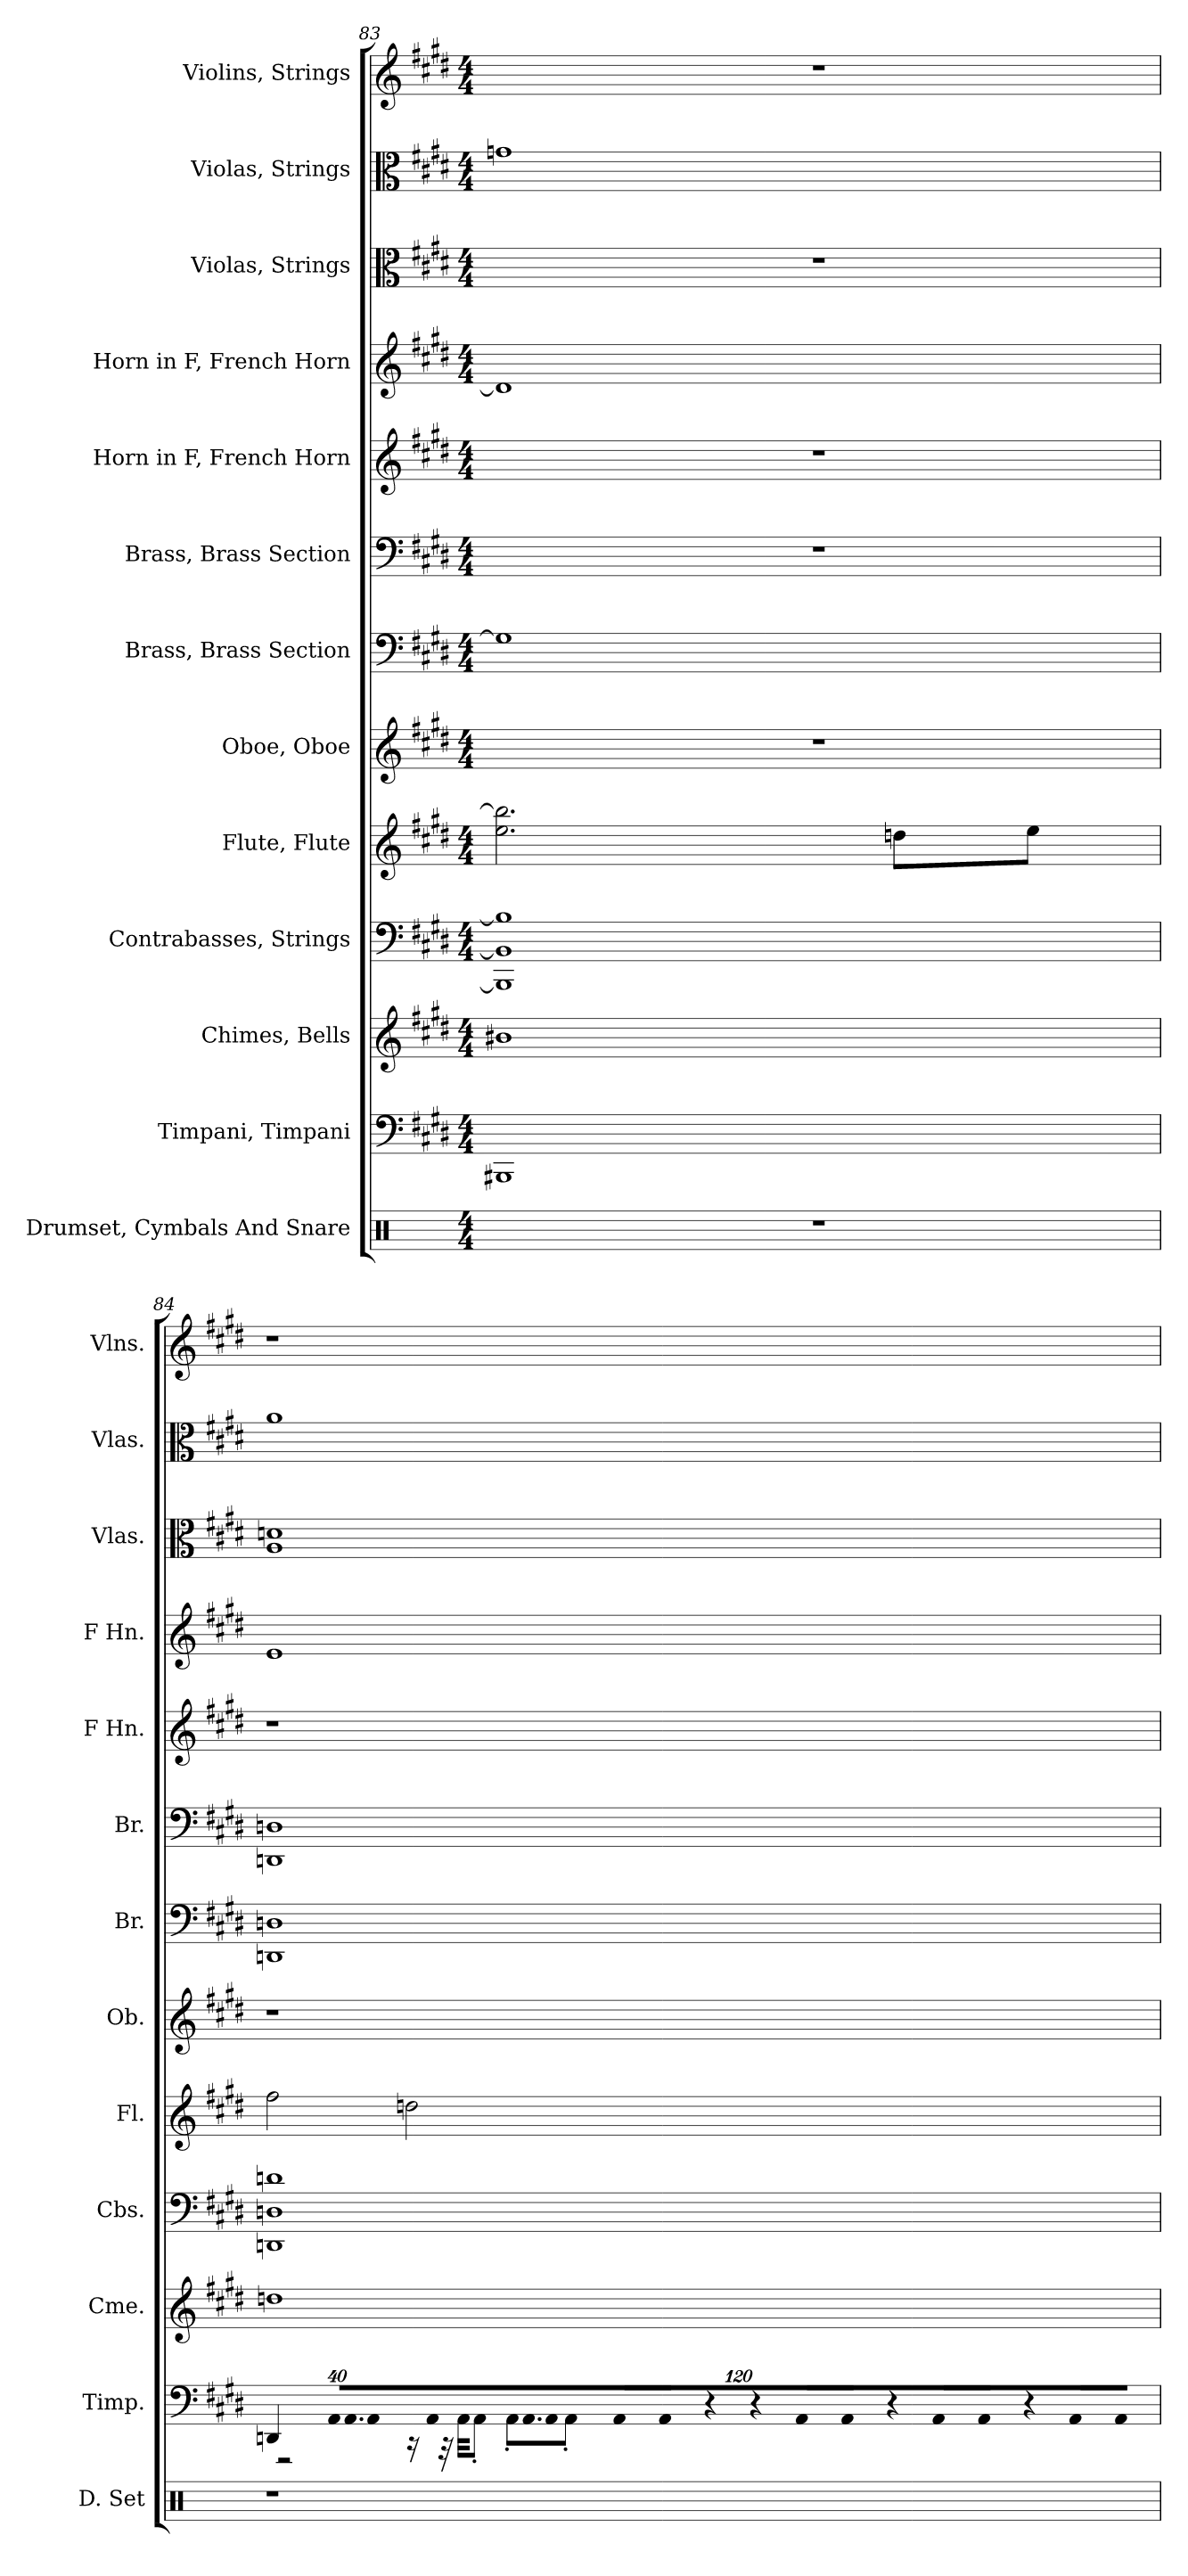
**kern	**kern	**kern	**kern	**kern	**kern	**kern	**kern	**kern	**kern	**kern	**kern	**kern
*part13	*part12	*part11	*part10	*part9	*part8	*part7	*part6	*part5	*part4	*part3	*part2	*part1
*staff13	*staff12	*staff11	*staff10	*staff9	*staff8	*staff7	*staff6	*staff5	*staff4	*staff3	*staff2	*staff1
*I"Drumset, Cymbals And Snare	*I"Timpani, Timpani	*I"Chimes, Bells	*I"Contrabasses, Strings	*I"Flute, Flute	*I"Oboe, Oboe	*I"Brass, Brass Section	*I"Brass, Brass Section	*I"Horn in F, French Horn	*I"Horn in F, French Horn	*I"Violas, Strings	*I"Violas, Strings	*I"Violins, Strings
*I'D. Set	*I'Timp.	*I'Cme.	*I'Cbs.	*I'Fl.	*I'Ob.	*I'Br.	*I'Br.	*I'F Hn.	*I'F Hn.	*I'Vlas.	*I'Vlas.	*I'Vlns.
*clefX	*clefF4	*clefG2	*clefF4	*clefG2	*clefG2	*clefF4	*clefF4	*clefG2	*clefG2	*clefC3	*clefC3	*clefG2
*	*	*	*ITrd7c12	*	*	*	*	*ITrd4c7	*ITrd4c7	*	*	*
*k[]	*k[f#c#g#d#]	*k[f#c#g#d#]	*k[f#c#g#d#]	*k[f#c#g#d#]	*k[f#c#g#d#]	*k[f#c#g#d#]	*k[f#c#g#d#]	*k[f#c#g#]	*k[f#c#g#]	*k[f#c#g#d#]	*k[f#c#g#d#]	*k[f#c#g#d#]
*M4/4	*M4/4	*M4/4	*M4/4	*M4/4	*M4/4	*M4/4	*M4/4	*M4/4	*M4/4	*M4/4	*M4/4	*M4/4
=83	=83	=83	=83	=83	=83	=83	=83	=83	=83	=83	=83	=83
1r	1BBB#X	1b#X	1BBBB#] 1BBB#] 1BB#]	2.ee\ 2.bb#\]	1r	1G]	1r	1r	1G]	1r	1gn	1r
.	.	.	.	8ddn\L	.	.	.	.	.	.	.	.
.	.	.	.	8ee\J	.	.	.	.	.	.	.	.
!!LO:PB:g=z
=84	=84	=84	=84	=84	=84	=84	=84	=84	=84	=84	=84	=84
*	*^	*	*	*	*	*	*	*	*	*	*	*
1r	4DDn/	960ryy	1ddn	1DDDn 1DDn 1Dn	2ff#\	1r	1DDn 1Dn	1DDn 1Dn	1r	1A	1A 1dn	1a	1r
.	.	2r	.	.	.	.	.	.	.	.	.	.	.
*	*Xbrackettup	*	*	*	*	*	*	*	*	*	*	*	*
!	!LO:N:vis=32	!	!	!	!	!	!	!	!	!	!	!	!
.	640%23AA/LLL	.	.	.	.	.	.	.	.	.	.	.	.
!	!LO:N:vis=32.	!	!	!	!	!	!	!	!	!	!	!	!
.	1920%103AA/	.	.	.	.	.	.	.	.	.	.	.	.
!	!LO:N:vis=32	!	!	!	!	!	!	!	!	!	!	!	!
.	640%23AA/	.	.	.	.	.	.	.	.	.	.	.	.
!	!LO:N:vis=32	!	!	!	!	!	!	!	!	!	!	!	!
.	640%23AA/	.	.	.	.	.	.	.	.	.	.	.	.
!	!LO:N:vis=32.	!	!	!	!	!	!	!	!	!	!	!	!
.	1920%103AA/	.	.	.	.	.	.	.	.	.	.	.	.
!	!LO:N:vis=32	!	!	!	!	!	!	!	!	!	!	!	!
.	640%23AA/JJJ	.	.	.	.	.	.	.	.	.	.	.	.
.	.	.	.	.	2ddn\	.	.	.	.	.	.	.	.
*	*brackettup	*	*	*	*	*	*	*	*	*	*	*	*
!	!LO:N:vis=32	!	!	!	!	!	!	!	!	!	!	!	!
.	1920%53AA/KLL	16r	.	.	.	.	.	.	.	.	.	.	.
!	!LO:N:vis=16	!	!	!	!	!	!	!	!	!	!	!	!
.	1920%107AA/JJ	.	.	.	.	.	.	.	.	.	.	.	.
.	.	32r	.	.	.	.	.	.	.	.	.	.	.
!	!LO:N:vis=32	!	!	!	!	!	!	!	!	!	!	!	!
.	1920%53r	.	.	.	.	.	.	.	.	.	.	.	.
.	.	32AA\KKL	.	.	.	.	.	.	.	.	.	.	.
!	!LO:N:vis=16	!	!	!	!	!	!	!	!	!	!	!	!
.	1920%107r	.	.	.	.	.	.	.	.	.	.	.	.
.	.	8AA'\J	.	.	.	.	.	.	.	.	.	.	.
!	!LO:N:vis=32	!	!	!	!	!	!	!	!	!	!	!	!
.	1920%53AA/KLL	.	.	.	.	.	.	.	.	.	.	.	.
!	!LO:N:vis=16	!	!	!	!	!	!	!	!	!	!	!	!
.	1920%107AA/JJ	.	.	.	.	.	.	.	.	.	.	.	.
!	!LO:N:vis=32	!	!	!	!	!	!	!	!	!	!	!	!
.	1920%53r	8AA'\L	.	.	.	.	.	.	.	.	.	.	.
!	!LO:N:vis=16	!	!	!	!	!	!	!	!	!	!	!	!
.	1920%107AA/LL	.	.	.	.	.	.	.	.	.	.	.	.
!	!LO:N:vis=16	!	!	!	!	!	!	!	!	!	!	!	!
.	1920%107AA/JJ	.	.	.	.	.	.	.	.	.	.	.	.
.	.	8AA'\J	.	.	.	.	.	.	.	.	.	.	.
!	!LO:N:vis=32	!	!	!	!	!	!	!	!	!	!	!	!
.	1920%53r	.	.	.	.	.	.	.	.	.	.	.	.
!	!LO:N:vis=32	!	!	!	!	!	!	!	!	!	!	!	!
.	1920%53AA/KLL	.	.	.	.	.	.	.	.	.	.	.	.
!	!LO:N:vis=16	!	!	!	!	!	!	!	!	!	!	!	!
.	1920%107AA/JJ	.	.	.	.	.	.	.	.	.	.	.	.
960ryy	.	.	960ryy	960ryy	960ryy	960ryy	960ryy	960ryy	960ryy	960ryy	960ryy	960ryy	960ryy
*	*v	*v	*	*	*	*	*	*	*	*	*	*	*
=	=	=	=	=	=	=	=	=	=	=	=	=
*-	*-	*-	*-	*-	*-	*-	*-	*-	*-	*-	*-	*-
